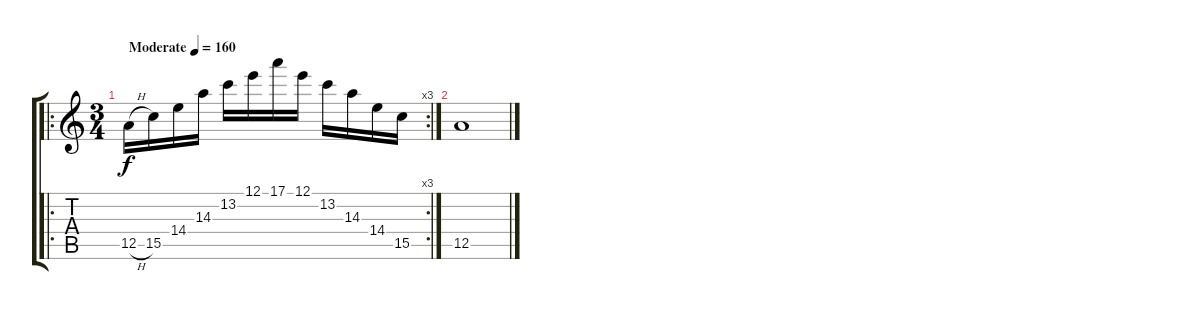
\track "" {instrument overdrivenguitar}
\staff {score tabs}
\tuning (E4 B3 G3 D3 A2 E2) {hide}
\ro
\rc 3
\ts (3 4)
\tempo (160 "Moderate")
\clef g2
\ks c
12.5{h}.16{dy f instrument overdrivenguitar} 15.5.16 14.4.16 14.3.16 13.2.16 12.1.16 17.1.16 12.1.16 13.2.16{txt ""} 14.3.16 14.4.16 15.5.16 |
12.5.1
